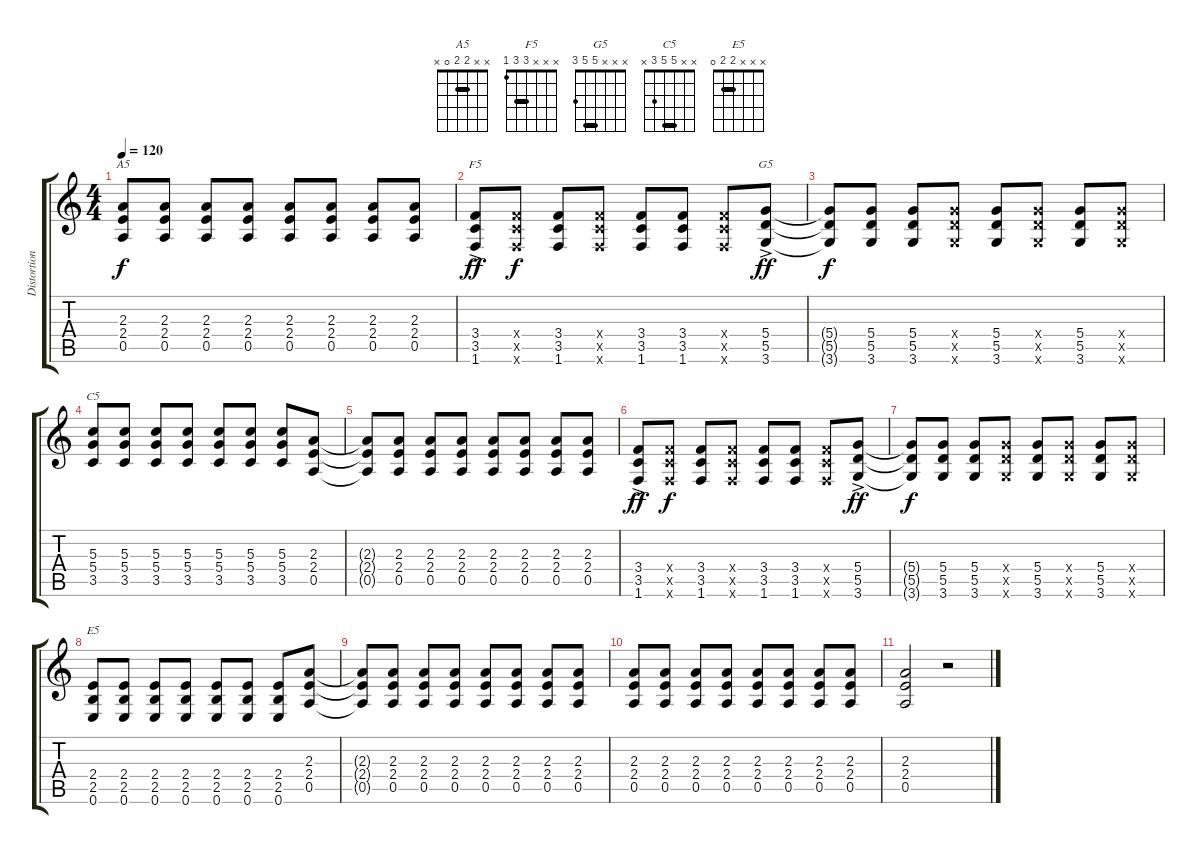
\track ("Distortion Guitar" "Distortion") {instrument distortionguitar}
\staff {score tabs}
\tuning (E4 B3 G3 D3 A2 E2) {hide}
\chord ("A5" x x 2 2 0 x) {barre 2}
\chord ("F5" x x x 3 3 1) {barre 3}
\chord ("G5" x x x 5 5 3) {barre 5}
\chord ("C5" x x 5 5 3 x) {barre 5}
\chord ("E5" x x x 2 2 0) {barre 2}
\ts (4 4)
\tempo 120
\clef g2
\ks c
(2.3{t} 2.4{t} 0.5{t}).8{ch "A5" dy f} (2.3 2.4 0.5).8 (2.3 2.4 0.5).8 (2.3 2.4 0.5).8 (2.3 2.4 0.5).8 (2.3 2.4 0.5).8 (2.3 2.4 0.5).8 (2.3 2.4 0.5).8 |
(3.4{ac} 3.5 1.6).8{ch "F5" dy ff} (3.4{x} 3.5{x} 1.6{x}).8{dy f} (3.4 3.5 1.6).8 (3.4{x} 3.5{x} 1.6{x}).8 (3.4 3.5 1.6).8 (3.4 3.5 1.6).8 (3.4{x} 3.5{x} 1.6{x}).8 (5.4 5.5{ac} 3.6).8{ch "G5" dy ff} |
(5.4{t} 5.5{t} 3.6{t}).8{dy f} (5.4 5.5 3.6).8 (5.4 5.5 3.6).8 (5.4{x} 5.5{x} 3.6{x}).8 (5.4 5.5 3.6).8 (5.4{x} 5.5{x} 3.6{x}).8 (5.4 5.5 3.6).8 (5.4{x} 5.5{x} 3.6{x}).8 |
(5.3 5.4 3.5).8{ch "C5"} (5.3 5.4 3.5).8 (5.3 5.4 3.5).8 (5.3 5.4 3.5).8 (5.3 5.4 3.5).8 (5.3 5.4 3.5).8 (5.3 5.4 3.5).8 (2.3 2.4 0.5).8 |
(2.3{t} 2.4{t} 0.5{t}).8 (2.3 2.4 0.5).8 (2.3 2.4 0.5).8 (2.3 2.4 0.5).8 (2.3 2.4 0.5).8 (2.3 2.4 0.5).8 (2.3 2.4 0.5).8 (2.3 2.4 0.5).8 |
(3.4 3.5{ac} 1.6).8{dy ff} (3.4{x} 3.5{x} 1.6{x}).8{dy f} (3.4 3.5 1.6).8 (3.4{x} 3.5{x} 1.6{x}).8 (3.4 3.5 1.6).8 (3.4 3.5 1.6).8 (3.4{x} 3.5{x} 1.6{x}).8 (5.4{ac} 5.5 3.6).8{dy ff} |
(5.4{t} 5.5{t} 3.6{t}).8{dy f} (5.4 5.5 3.6).8 (5.4 5.5 3.6).8 (5.4{x} 5.5{x} 3.6{x}).8 (5.4 5.5 3.6).8 (5.4{x} 5.5{x} 3.6{x}).8 (5.4 5.5 3.6).8 (5.4{x} 5.5{x} 3.6{x}).8 |
(2.4 2.5 0.6).8{ch "E5"} (2.4 2.5 0.6).8 (2.4 2.5 0.6).8 (2.4 2.5 0.6).8 (2.4 2.5 0.6).8 (2.4 2.5 0.6).8 (2.4 2.5 0.6).8 (2.3 2.4 0.5).8 |
(2.3{t} 2.4{t} 0.5{t}).8 (2.3 2.4 0.5).8 (2.3 2.4 0.5).8 (2.3 2.4 0.5).8 (2.3 2.4 0.5).8 (2.3 2.4 0.5).8 (2.3 2.4 0.5).8 (2.3 2.4 0.5).8 |
(2.3 2.4 0.5).8 (2.3 2.4 0.5).8 (2.3 2.4 0.5).8 (2.3 2.4 0.5).8 (2.3 2.4 0.5).8 (2.3 2.4 0.5).8 (2.3 2.4 0.5).8 (2.3 2.4 0.5).8 |
(2.3 2.4 0.5).2 r.2
